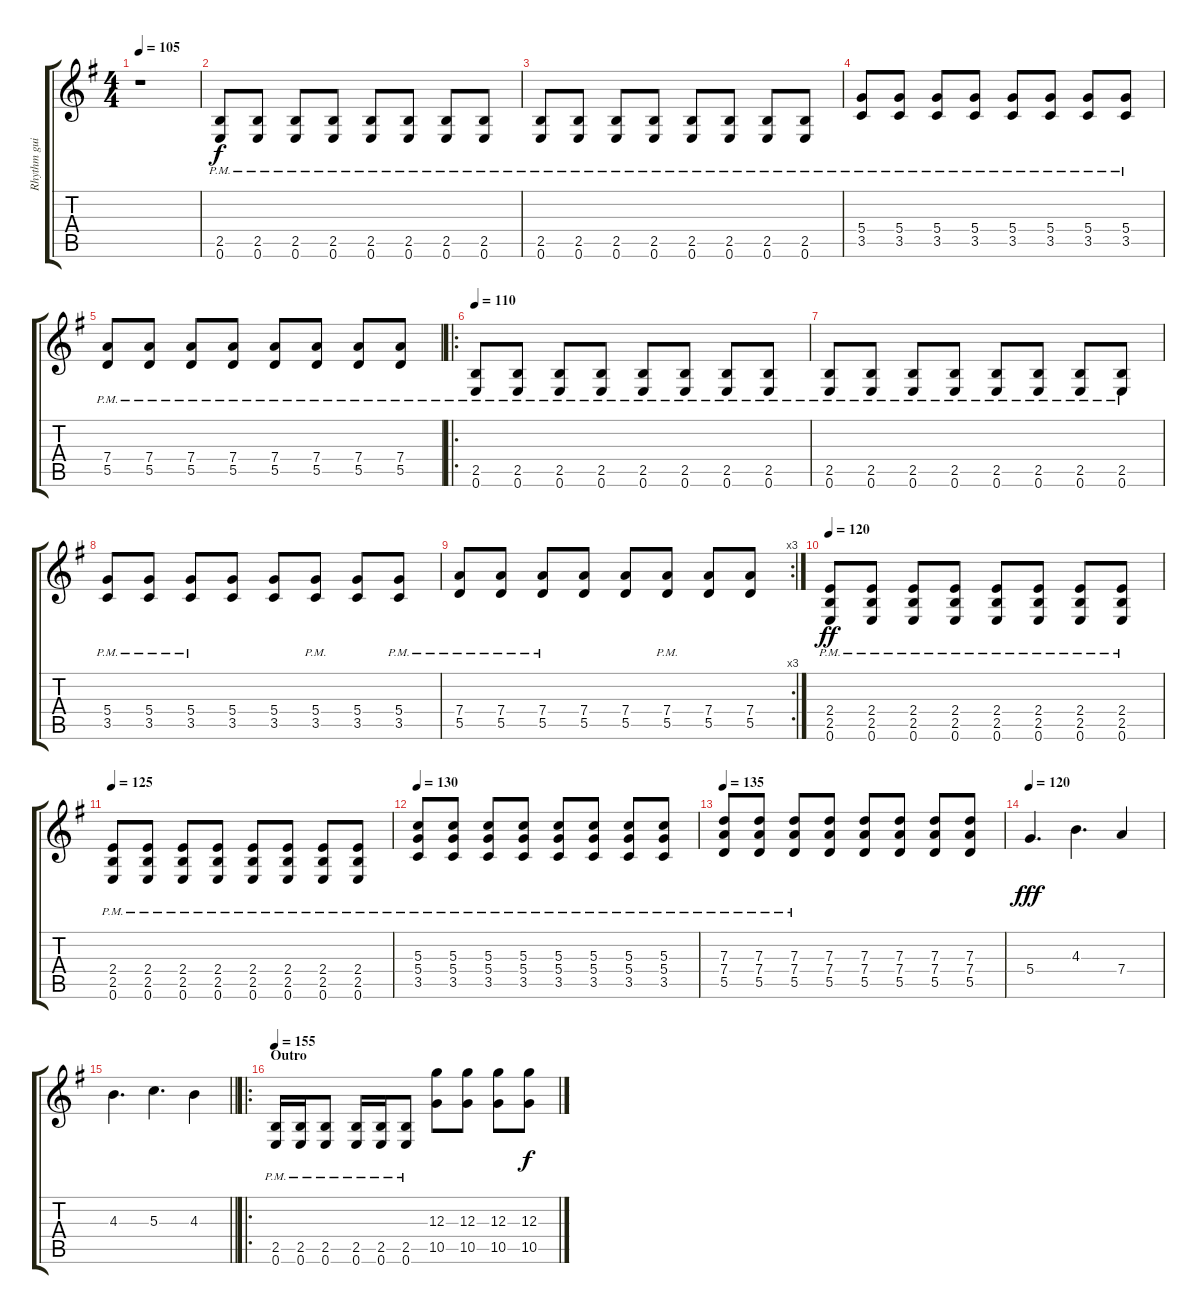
\track ("Rhythm guitar" "Rhythm gui") {instrument distortionguitar}
\staff {score tabs}
\tuning (E4 B3 G3 D3 A2 E2) {hide}
\ts (4 4)
\tempo 105
\clef g2
\ks g
r.1{dy mf} |
(2.5{pm} 0.6{pm}).8{dy f} (2.5{pm} 0.6{pm}).8 (2.5{pm} 0.6{pm}).8 (2.5{pm} 0.6{pm}).8 (2.5{pm} 0.6{pm}).8 (2.5{pm} 0.6{pm}).8 (2.5{pm} 0.6{pm}).8 (2.5{pm} 0.6{pm}).8 |
(2.5{pm} 0.6{pm}).8 (2.5{pm} 0.6{pm}).8 (2.5{pm} 0.6{pm}).8 (2.5{pm} 0.6{pm}).8 (2.5{pm} 0.6{pm}).8 (2.5{pm} 0.6{pm}).8 (2.5{pm} 0.6{pm}).8 (2.5{pm} 0.6{pm}).8 |
(5.4{pm} 3.5{pm}).8 (5.4{pm} 3.5{pm}).8 (5.4{pm} 3.5{pm}).8 (5.4{pm} 3.5{pm}).8 (5.4{pm} 3.5{pm}).8 (5.4{pm} 3.5{pm}).8 (5.4{pm} 3.5{pm}).8 (5.4{pm} 3.5{pm}).8 |
(7.4{pm} 5.5{pm}).8 (7.4{pm} 5.5{pm}).8 (7.4{pm} 5.5{pm}).8 (7.4{pm} 5.5{pm}).8 (7.4{pm} 5.5{pm}).8 (7.4{pm} 5.5{pm}).8 (7.4{pm} 5.5{pm}).8 (7.4{pm} 5.5{pm}).8 |
\ro
\tempo 110
(2.5{pm} 0.6{pm}).8 (2.5{pm} 0.6{pm}).8 (2.5{pm} 0.6{pm}).8 (2.5{pm} 0.6{pm}).8 (2.5{pm} 0.6{pm}).8 (2.5{pm} 0.6{pm}).8 (2.5{pm} 0.6{pm}).8 (2.5{pm} 0.6{pm}).8 |
(2.5{pm} 0.6{pm}).8 (2.5{pm} 0.6{pm}).8 (2.5{pm} 0.6{pm}).8 (2.5{pm} 0.6{pm}).8 (2.5{pm} 0.6{pm}).8 (2.5{pm} 0.6{pm}).8 (2.5{pm} 0.6{pm}).8 (2.5{pm} 0.6{pm}).8 |
(5.4{pm} 3.5{pm}).8 (5.4{pm} 3.5{pm}).8 (5.4{pm} 3.5{pm}).8 (5.4 3.5).8 (5.4 3.5).8 (5.4{pm} 3.5{pm}).8 (5.4 3.5).8 (5.4{pm} 3.5{pm}).8 |
\rc 3
(7.4{pm} 5.5{pm}).8 (7.4{pm} 5.5{pm}).8 (7.4{pm} 5.5{pm}).8 (7.4 5.5).8 (7.4 5.5).8 (7.4{pm} 5.5{pm}).8 (7.4 5.5).8 (7.4 5.5).8 |
\tempo 120
(2.4{pm} 2.5{pm} 0.6{pm}).8{dy ff} (2.4{pm} 2.5{pm} 0.6{pm}).8 (2.4{pm} 2.5{pm} 0.6{pm}).8 (2.4{pm} 2.5{pm} 0.6{pm}).8 (2.4{pm} 2.5{pm} 0.6{pm}).8 (2.4{pm} 2.5{pm} 0.6{pm}).8 (2.4{pm} 2.5{pm} 0.6{pm}).8 (2.4{pm} 2.5{pm} 0.6{pm}).8 |
\tempo 125
(2.4{pm} 2.5{pm} 0.6{pm}).8 (2.4{pm} 2.5{pm} 0.6{pm}).8 (2.4{pm} 2.5{pm} 0.6{pm}).8 (2.4{pm} 2.5{pm} 0.6{pm}).8 (2.4{pm} 2.5{pm} 0.6{pm}).8 (2.4{pm} 2.5{pm} 0.6{pm}).8 (2.4{pm} 2.5{pm} 0.6{pm}).8 (2.4{pm} 2.5{pm} 0.6{pm}).8 |
\tempo 130
(5.3{pm} 5.4{pm} 3.5{pm}).8 (5.3{pm} 5.4{pm} 3.5{pm}).8 (5.3{pm} 5.4{pm} 3.5{pm}).8 (5.3{pm} 5.4{pm} 3.5{pm}).8 (5.3{pm} 5.4{pm} 3.5{pm}).8 (5.3{pm} 5.4{pm} 3.5{pm}).8 (5.3{pm} 5.4{pm} 3.5{pm}).8 (5.3{pm} 5.4{pm} 3.5{pm}).8 |
\tempo 135
(7.3{pm} 7.4{pm} 5.5{pm}).8 (7.3{pm} 7.4{pm} 5.5{pm}).8 (7.3{pm} 7.4{pm} 5.5{pm}).8 (7.3 7.4 5.5).8 (7.3 7.4 5.5).8 (7.3 7.4 5.5).8 (7.3 7.4 5.5).8 (7.3 7.4 5.5).8 |
\tempo 120
5.4.4{d dy fff} 4.3.4{d} 7.4.4 |
\barLineRight lightlight
4.3.4{d} 5.3.4{d} 4.3.4 |
\ro
\section ("" "Outro")
\tempo 155
(2.5{pm} 0.6{pm}).16 (2.5{pm} 0.6{pm}).16 (2.5{pm} 0.6{pm}).8 (2.5{pm} 0.6{pm}).16 (2.5{pm} 0.6{pm}).16 (2.5 0.6{pm}).8 (12.3 10.5).8 (12.3 10.5).8 (12.3 10.5).8 (12.3 10.5).8{dy f}
